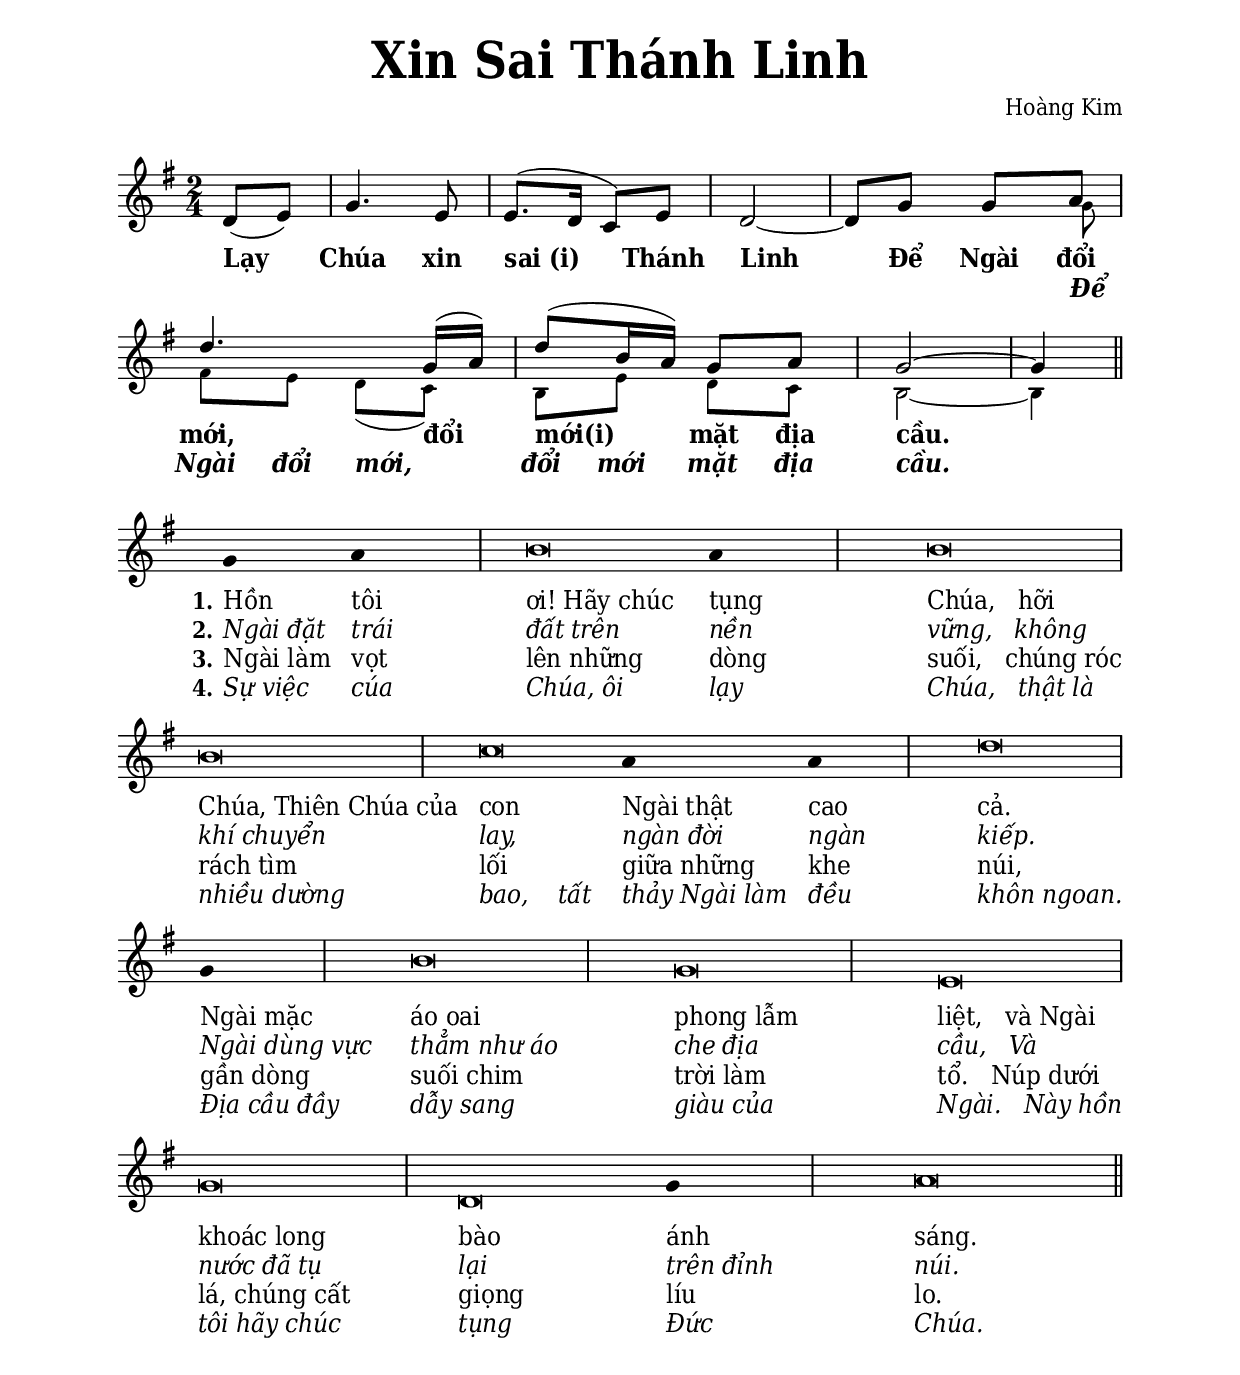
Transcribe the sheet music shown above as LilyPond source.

% Cài đặt chung
\version "2.20.0"
\include "english.ly"

\header {
  title = \markup { \fontsize #3 "Xin Sai Thánh Linh" }
  composer = "Hoàng Kim"
  arranger = " "
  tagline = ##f
}

% Nhạc điệp khúc
nhacDiepKhucSop = \relative c' {
  \partial 4 d8 _(e) |
  g4. e8 |
  e8. (d16 c8) e |
  d2 _~ |
  d8 g g a |
  d4. g,16 (a) |
  d8 (b16 a) g8 a |
  g2 ~ |
  g4 \bar "||"
}

nhacDiepKhucBass = \relative c'' {
  \override NoteHead.font-size = #-2
  \skip 4
  \skip 1.
  \skip 4. g8 |
  fs e d (c) |
  b e d c |
  b2 ~ |
  b4
}

% Nhạc phiên khúc
nhacPhienKhuc = \relative c'' {
  \set Score.timing = ##f
  \hide Stem
  %\override Score.NonMusicalPaperColumn.padding = #2.5
  g4 a \bar "|"
  b\breve a4 \bar "|"
  b\breve \bar "|"
  b\breve \bar "|"
  c\breve a4 a4 \bar "|"
  d\breve \bar "|"
  g,4 \bar "|"
  b\breve \bar "|"
  g\breve \bar "|"
  e\breve \bar "|"
  g\breve \bar "|"
  d\breve g4 \bar "|"
  a\breve \bar "||"
}

% Lời điệp khúc
loiDiepKhucSop = \lyricmode {
  Lạy Chúa xin "sai (i)" Thánh Linh
  Để Ngài đổi mới, đổi mới(i) mặt địa cầu.
}

loiDiepKhucBass = \lyricmode {
  Để Ngài đổi mới, đổi mới mặt địa cầu.
}

% Lời phiên khúc
loiPhienKhucMot = \lyricmode {
  \set stanza = #"1."
  \override LyricText.self-alignment-X = #LEFT
  Hồn tôi "ơi! Hãy chúc" tụng "Chúa,
  hỡi" "Chúa, Thiên Chúa của" con
  "Ngài thật" cao cả.
  "Ngài mặc" "áo oai" "phong lẫm" "liệt,
  và Ngài" "khoác long" bào ánh sáng.
}

loiPhienKhucHai = \lyricmode {
  \set stanza = #"2."
  \override LyricText.self-alignment-X = #LEFT
  "Ngài đặt" trái "đất trên" nền "vững,
  không" "khí chuyển" lay,
  "ngàn đời" ngàn kiếp.
  "Ngài dùng vực" "thẳm như áo" "che địa" "cầu,
  Và" "nước đã tụ" lại "trên đỉnh" núi.
}

loiPhienKhucBa = \lyricmode {
  \set stanza = #"3."
  \override LyricText.self-alignment-X = #LEFT
  "Ngài làm" vọt "lên những" dòng "suối,
  chúng róc" "rách tìm" lối "giữa những" khe núi,
  "gần dòng" "suối chim" "trời làm" "tổ.
  Núp dưới" "lá, chúng cất" giọng líu lo.
}

loiPhienKhucBon = \lyricmode {
  \set stanza = #"4."
  \override LyricText.self-alignment-X = #LEFT
  "Sự việc" cúa "Chúa, ôi" lạy "Chúa,
  thật là" "nhiều dường" "bao, 
  tất" "thảy Ngài làm" đều "khôn ngoan."
  "Địa cầu đầy" "dẫy sang" "giàu của" "Ngài.
  Này hồn" "tôi hãy chúc" tụng Đức Chúa.
}


% Dàn trang
\paper {
  #(set-paper-size "a4")
  top-margin = 20\mm
  bottom-margin = 20\mm
  left-margin = 20\mm
  right-margin = 20\mm
  indent = #0
  #(define fonts
	 (make-pango-font-tree "DejaVu Serif Condensed"
	 		       "DejaVu Serif Condensed"
			       "DejaVu Serif Condensed"
			       (/ 20 20)))
  system-system-spacing = #'((basic-distance . 15)
                             (minimum-distance . 15)
                             (padding . 3))
  score-system-spacing = #'((basic-distance . 15)
                             (minimum-distance . 15)
                             (padding . 3))
}

TongNhip = { \key g \major \time 2/4 }

inNghieng = { \override LyricText.font-shape = #'italic }

\score {
  \new ChoirStaff <<
    \new Staff = chorus <<
      \new Voice = "sopranos" {
        \voiceOne \TongNhip \stemUp \nhacDiepKhucSop
      }
      \new Voice = "basses" {
        \voiceTwo \TongNhip \stemDown \nhacDiepKhucBass
      }
    >>
    \new Lyrics \lyricsto sopranos \loiDiepKhucSop
    \new Lyrics \with \inNghieng \lyricsto basses \loiDiepKhucBass
  >>
  \layout {
    \override Lyrics.LyricText.font-series = #'bold
    %\override Lyrics.LyricText.font-size = #+2
    \override Lyrics.LyricSpace.minimum-distance = #3.5
    \override Score.BarNumber.break-visibility = ##(#f #f #f)
    \override Score.SpacingSpanner.uniform-stretching = ##t
  }
}

\markup { \vspace #0.5 }

\score {
  \new ChoirStaff <<
    \new Staff = verses <<
      \override Staff.TimeSignature.transparent = ##t
      \new Voice = "verse" {
        \TongNhip \stemNeutral \nhacPhienKhuc
      }
    >>
    \new Lyrics \with {
          \override VerticalAxisGroup.
            nonstaff-relatedstaff-spacing.padding = #1.5
          \override VerticalAxisGroup.
            nonstaff-unrelatedstaff-spacing.padding = #1.5
        }
        \lyricsto verse \loiPhienKhucMot
    \new Lyrics \with \inNghieng \lyricsto verse \loiPhienKhucHai
    \new Lyrics \lyricsto verse \loiPhienKhucBa
    \new Lyrics \with \inNghieng \lyricsto verse \loiPhienKhucBon
  >>
  \layout {
    %\override Lyrics.LyricText.font-size = #+2
    \override Lyrics.LyricSpace.minimum-distance = #2
    \override Score.BarNumber.break-visibility = ##(#f #f #f)
    \override Score.SpacingSpanner.uniform-stretching = ##t
  }
}
